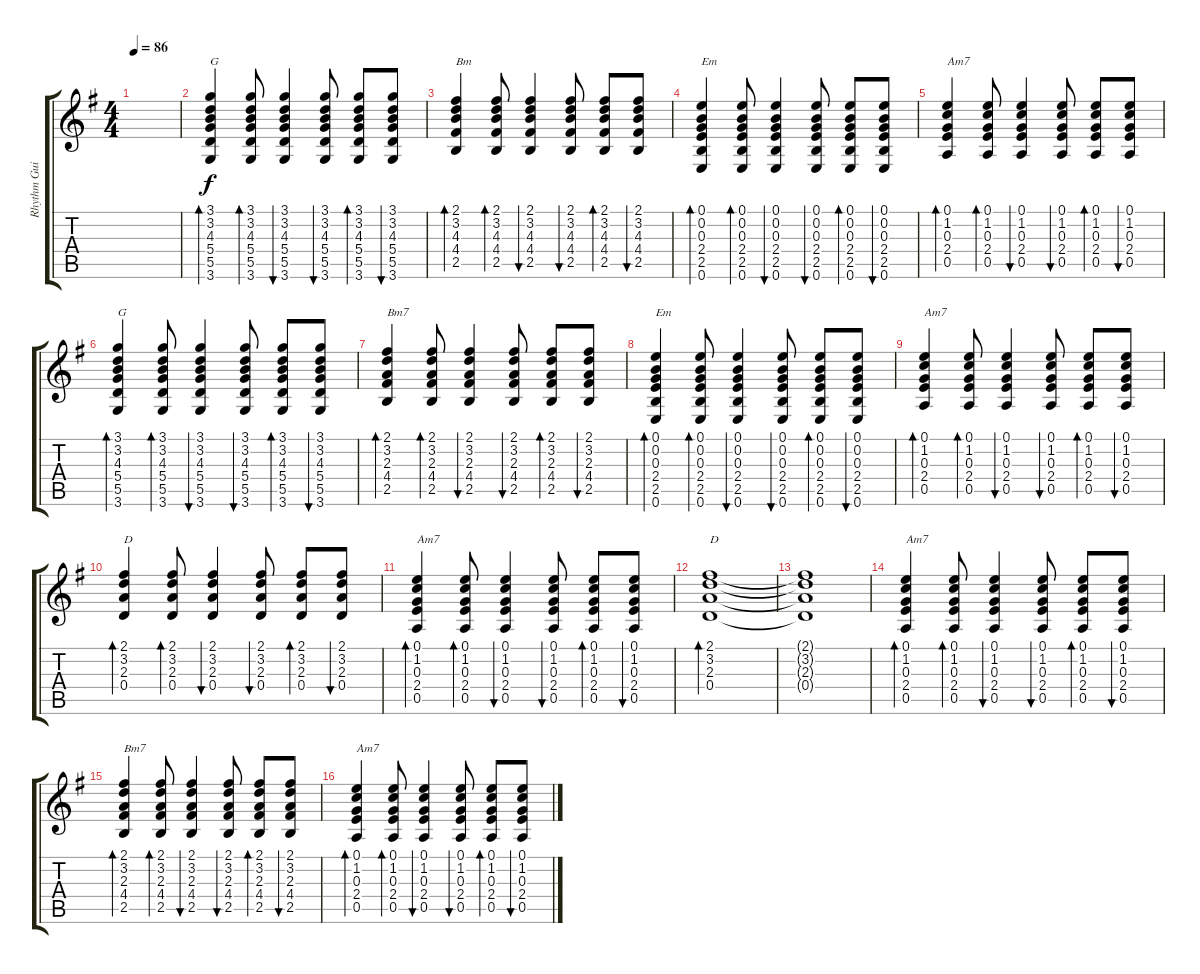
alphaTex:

\track ("Rhythm Guitar" "Rhythm Gui") {instrument acousticguitarnylon}
\staff {score tabs}
\tuning (E4 B3 G3 D3 A2 E2) {hide}
\ts (4 4)
\tempo 86
\clef g2
\ks g
|
(3.1 3.2 4.3 5.4 5.5 3.6).4{bd 120 txt "G"} (3.1 3.2 4.3 5.4 5.5 3.6).8{bd 60} (3.1 3.2 4.3 5.4 5.5 3.6).4{bu 60} (3.1 3.2 4.3 5.4 5.5 3.6).8{bu 60} (3.1 3.2 4.3 5.4 5.5 3.6).8{bd 60} (3.1 3.2 4.3 5.4 5.5 3.6).8{bu 60} |
(2.1 3.2 4.3 4.4 2.5).4{bd 120 txt "Bm"} (2.1 3.2 4.3 4.4 2.5).8{bd 60} (2.1 3.2 4.3 4.4 2.5).4{bu 60} (2.1 3.2 4.3 4.4 2.5).8{bu 60} (2.1 3.2 4.3 4.4 2.5).8{bd 60} (2.1 3.2 4.3 4.4 2.5).8{bu 60} |
(0.1 0.2 0.3 2.4 2.5 0.6).4{bd 120 txt "Em"} (0.1 0.2 0.3 2.4 2.5 0.6).8{bd 60} (0.1 0.2 0.3 2.4 2.5 0.6).4{bu 60} (0.1 0.2 0.3 2.4 2.5 0.6).8{bu 60} (0.1 0.2 0.3 2.4 2.5 0.6).8{bd 60} (0.1 0.2 0.3 2.4 2.5 0.6).8{bu 60} |
(0.1 1.2 0.3 2.4 0.5).4{bd 120 txt "Am7"} (0.1 1.2 0.3 2.4 0.5).8{bd 60} (0.1 1.2 0.3 2.4 0.5).4{bu 60} (0.1 1.2 0.3 2.4 0.5).8{bu 60} (0.1 1.2 0.3 2.4 0.5).8{bd 60} (0.1 1.2 0.3 2.4 0.5).8{bu 60} |
(3.1 3.2 4.3 5.4 5.5 3.6).4{bd 120 txt "G"} (3.1 3.2 4.3 5.4 5.5 3.6).8{bd 60} (3.1 3.2 4.3 5.4 5.5 3.6).4{bu 60} (3.1 3.2 4.3 5.4 5.5 3.6).8{bu 60} (3.1 3.2 4.3 5.4 5.5 3.6).8{bd 60} (3.1 3.2 4.3 5.4 5.5 3.6).8{bu 60} |
(2.1 3.2 2.3 4.4 2.5).4{bd 120 txt "Bm7"} (2.1 3.2 2.3 4.4 2.5).8{bd 60} (2.1 3.2 2.3 4.4 2.5).4{bu 60} (2.1 3.2 2.3 4.4 2.5).8{bu 60} (2.1 3.2 2.3 4.4 2.5).8{bd 60} (2.1 3.2 2.3 4.4 2.5).8{bu 60} |
(0.1 0.2 0.3 2.4 2.5 0.6).4{bd 120 txt "Em"} (0.1 0.2 0.3 2.4 2.5 0.6).8{bd 60} (0.1 0.2 0.3 2.4 2.5 0.6).4{bu 60} (0.1 0.2 0.3 2.4 2.5 0.6).8{bu 60} (0.1 0.2 0.3 2.4 2.5 0.6).8{bd 60} (0.1 0.2 0.3 2.4 2.5 0.6).8{bu 60} |
(0.1 1.2 0.3 2.4 0.5).4{bd 120 txt "Am7"} (0.1 1.2 0.3 2.4 0.5).8{bd 60} (0.1 1.2 0.3 2.4 0.5).4{bu 60} (0.1 1.2 0.3 2.4 0.5).8{bu 60} (0.1 1.2 0.3 2.4 0.5).8{bd 60} (0.1 1.2 0.3 2.4 0.5).8{bu 60} |
(2.1 3.2 2.3 0.4).4{bd 120 txt "D"} (2.1 3.2 2.3 0.4).8{bd 60} (2.1 3.2 2.3 0.4).4{bu 60} (2.1 3.2 2.3 0.4).8{bu 60} (2.1 3.2 2.3 0.4).8{bd 60} (2.1 3.2 2.3 0.4).8{bu 60} |
(0.1 1.2 0.3 2.4 0.5).4{bd 120 txt "Am7"} (0.1 1.2 0.3 2.4 0.5).8{bd 60} (0.1 1.2 0.3 2.4 0.5).4{bu 60} (0.1 1.2 0.3 2.4 0.5).8{bu 60} (0.1 1.2 0.3 2.4 0.5).8{bd 60} (0.1 1.2 0.3 2.4 0.5).8{bu 60} |
(2.1 3.2 2.3 0.4).1{bd 240 txt "D"} |
(2.1{t} 3.2{t} 2.3{t} 0.4{t}).1 |
(0.1 1.2 0.3 2.4 0.5).4{bd 120 txt "Am7"} (0.1 1.2 0.3 2.4 0.5).8{bd 60} (0.1 1.2 0.3 2.4 0.5).4{bu 60} (0.1 1.2 0.3 2.4 0.5).8{bu 60} (0.1 1.2 0.3 2.4 0.5).8{bd 60} (0.1 1.2 0.3 2.4 0.5).8{bu 60} |
(2.1 3.2 2.3 4.4 2.5).4{bd 120 txt "Bm7"} (2.1 3.2 2.3 4.4 2.5).8{bd 60} (2.1 3.2 2.3 4.4 2.5).4{bu 60} (2.1 3.2 2.3 4.4 2.5).8{bu 60} (2.1 3.2 2.3 4.4 2.5).8{bd 60} (2.1 3.2 2.3 4.4 2.5).8{bu 60} |
(0.1 1.2 0.3 2.4 0.5).4{bd 120 txt "Am7"} (0.1 1.2 0.3 2.4 0.5).8{bd 60} (0.1 1.2 0.3 2.4 0.5).4{bu 60} (0.1 1.2 0.3 2.4 0.5).8{bu 60} (0.1 1.2 0.3 2.4 0.5).8{bd 60} (0.1 1.2 0.3 2.4 0.5).8{bu 60}
